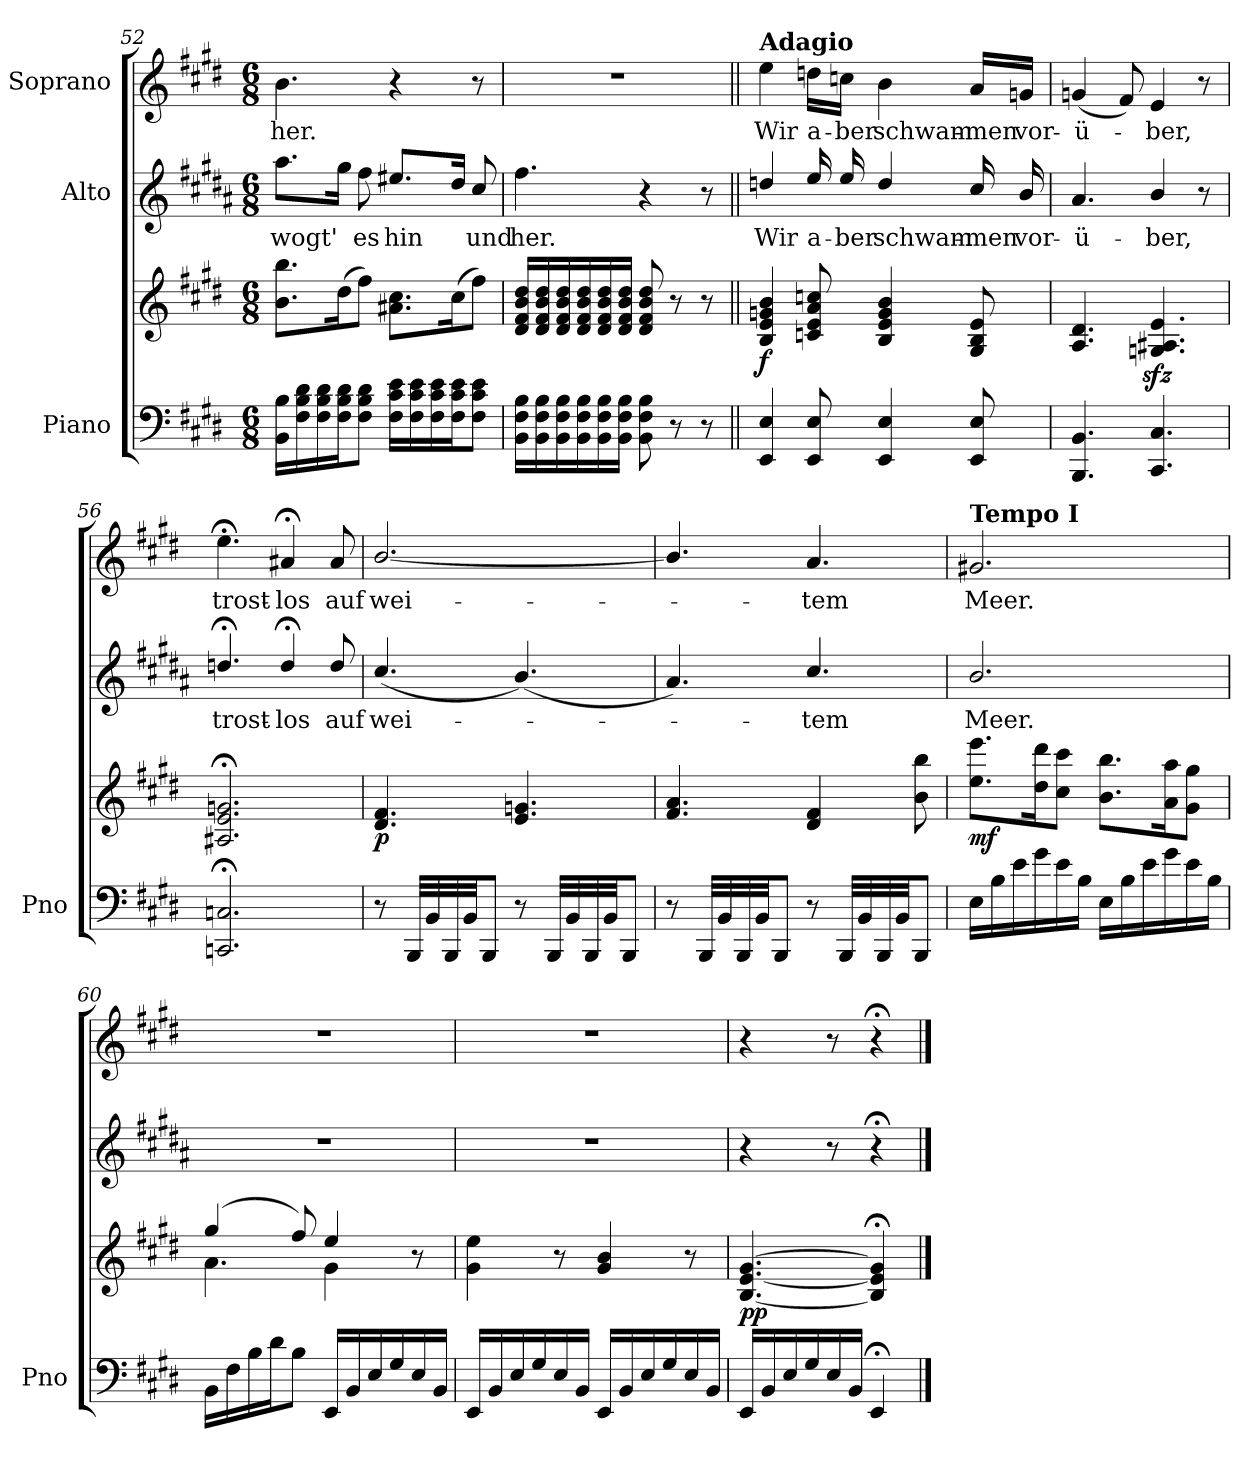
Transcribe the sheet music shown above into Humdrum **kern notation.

**kern	**kern	**dynam	**kern	**text	**kern	**text
*part3	*part3	*part3	*part2	*part2	*part1	*part1
*staff4	*staff3	*staff3/4	*staff2	*staff2	*staff1	*staff1
*I"Piano	*	*	*I"Alto	*	*I"Soprano	*
*I'Pno	*	*	*	*	*	*
*clefF4	*clefG2	*	*clefG2	*	*clefG2	*
*	*	*	*ITrd4c7	*	*	*
*k[f#c#g#d#]	*k[f#c#g#d#]	*	*k[f#c#g#d#]	*	*k[f#c#g#d#]	*
*M6/8	*M6/8	*	*M6/8	*	*M6/8	*
=52	=52	=52	=52	=52	=52	=52
!	!	!	!	!LO:LY:b	!	!LO:LY:b
16BB\ 16B\LL	8.b\ 8.bb\L	.	8.dd#\L	wogt'	4.b\	her.
16F#\ 16B\ 16d#\	.	.	.	.	.	.
16F#\ 16B\ 16d#\	.	.	.	.	.	.
16F#\ 16B\ 16d#\J	(>16dd#\K	.	16cc#\Jk	.	.	.
!	!	!	!	!LO:LY:b	!	!
8F#\ 8B\ 8d#\J	8ff#\J)	.	8b\	es	.	.
!	!	!	!	!LO:LY:b	!	!
16F#\ 16c#\ 16e\LL	8.a#X\ 8.cc#\L	.	8.a#X/L	hin	4r	.
16F#\ 16c#\ 16e\	.	.	.	.	.	.
16F#\ 16c#\ 16e\	.	.	.	.	.	.
16F#\ 16c#\ 16e\J	(>16cc#\K	.	16g#/Jk	.	.	.
!	!	!	!	!LO:LY:b	!	!
8F#\ 8c#\ 8e\J	8ff#\J)	.	8f#/	und	8r	.
=53	=53	=53	=53	=53	=53	=53
!	!	!	!	!LO:LY:b	!	!
16BB\ 16F#\ 16B\LL	16d#/ 16f#/ 16b/ 16dd#/LL	.	4.b\	her.	2.r	.
16BB\ 16F#\ 16B\	16d#/ 16f#/ 16b/ 16dd#/	.	.	.	.	.
16BB\ 16F#\ 16B\	16d#/ 16f#/ 16b/ 16dd#/	.	.	.	.	.
16BB\ 16F#\ 16B\	16d#/ 16f#/ 16b/ 16dd#/	.	.	.	.	.
16BB\ 16F#\ 16B\	16d#/ 16f#/ 16b/ 16dd#/	.	.	.	.	.
16BB\ 16F#\ 16B\JJ	16d#/ 16f#/ 16b/ 16dd#/JJ	.	.	.	.	.
8BB\ 8F#\ 8B\	8d#/ 8f#/ 8b/ 8dd#/	.	4r	.	.	.
8r	8r	.	.	.	.	.
8r	8r	.	8r	.	.	.
!!LO:LB:g=z
=54||	=54||	=54||	=54||	=54||	=54||	=54||
!	!	!	!	!	!LO:TX:a:B:t=Adagio	!
!	!	!LO:DY:b	!	!LO:LY:b	!	!LO:LY:b
4EE/ 4E/	4B/ 4e/ 4gn/ 4b/	f	4gn/	Wir	4ee\	Wir
!	!	!	!	!LO:LY:b	!	!LO:LY:b
8EE/ 8E/	8cn/ 8e/ 8a/ 8ccn/	.	16a/	a-	16ddn\LL	a-
!	!	!	!	!LO:LY:b	!	!LO:LY:b
.	.	.	16a/	-ber	16ccn\JJ	-ber
!	!	!	!	!LO:LY:b	!	!LO:LY:b
4EE/ 4E/	4B/ 4e/ 4g/ 4b/	.	4g/	schwam-	4b\	schwam-
!	!	!	!	!LO:LY:b	!	!LO:LY:b
8EE/ 8E/	8G#/ 8B/ 8e/	.	16f#/	-men	16a/LL	-men
!	!	!	!	!LO:LY:b	!	!LO:LY:b
.	.	.	16e/	vor-	16gn/JJ	vor-
=55	=55	=55	=55	=55	=55	=55
!	!	!	!	!LO:LY:b	!	!LO:LY:b
4.BBB/ 4.BB/	4.A/ 4.d#/	.	4.d#/	-ü-	(<4gn/	-ü-
.	.	.	.	.	8f#/)	.
!	!	!	!	!LO:LY:b	!	!LO:LY:b
4.CC#/ 4.C#/	4.Gn/zz< 4.A#X/zz< 4.e/zz<	.	4e/	-ber,	4e/	-ber,
.	.	.	8r	.	8r	.
=56	=56	=56	=56	=56	=56	=56
!	!	!	!	!LO:LY:b	!	!LO:LY:b
2.CCn/;< 2.Cn/;<	2.A#X/;< 2.e/;< 2.gn/;<	.	4.gn;</	trost-	4.ee;<\	trost-
!	!	!	!	!LO:LY:b	!	!LO:LY:b
.	.	.	4g;</	-los	4a#X;</	-los
!	!	!	!	!LO:LY:b	!	!LO:LY:b
.	.	.	8g/	auf	8a#/	auf
=57	=57	=57	=57	=57	=57	=57
!	!	!LO:DY:b	!	!LO:LY:b	!	!LO:LY:b
8r	4.d#/ 4.f#/	p	(<4.f#/	wei-	[2.b/	wei-
32BBB/LLL	.	.	.	.	.	.
32BB/	.	.	.	.	.	.
32BBB/	.	.	.	.	.	.
32BB/JJ	.	.	.	.	.	.
8BBB/J	.	.	.	.	.	.
8r	4.e/ 4.gn/	.	(<4.e/)	.	.	.
32BBB/LLL	.	.	.	.	.	.
32BB/	.	.	.	.	.	.
32BBB/	.	.	.	.	.	.
32BB/JJ	.	.	.	.	.	.
8BBB/J	.	.	.	.	.	.
=58	=58	=58	=58	=58	=58	=58
8r	4.f#/ 4.a/	.	4.d#/)	.	4.b/]	.
32BBB/LLL	.	.	.	.	.	.
32BB/	.	.	.	.	.	.
32BBB/	.	.	.	.	.	.
32BB/JJ	.	.	.	.	.	.
8BBB/J	.	.	.	.	.	.
!	!	!	!	!LO:LY:b	!	!LO:LY:b
8r	4d#/ 4f#/	.	4.f#/	-tem	4.a/	-tem
32BBB/LLL	.	.	.	.	.	.
32BB/	.	.	.	.	.	.
32BBB/	.	.	.	.	.	.
32BB/JJ	.	.	.	.	.	.
8BBB/J	8b\ 8bb\	.	.	.	.	.
!!LO:LB:g=z
=59	=59	=59	=59	=59	=59	=59
!	!	!	!	!	!LO:TX:a:B:t=Tempo I	!
!	!	!LO:DY:b	!	!LO:LY:b	!	!LO:LY:b
16E\LL	8.ee\ 8.eee\L	mf	2.e/	Meer.	2.g#X/	Meer.
16B\	.	.	.	.	.	.
16e\	.	.	.	.	.	.
16g#\	16dd#\ 16ddd#\K	.	.	.	.	.
16e\	8cc#\ 8ccc#\J	.	.	.	.	.
16B\JJ	.	.	.	.	.	.
16E\LL	8.b\ 8.bb\L	.	.	.	.	.
16B\	.	.	.	.	.	.
16e\	.	.	.	.	.	.
16g#\	16a\ 16aa\K	.	.	.	.	.
16e\	8g#\ 8gg#\J	.	.	.	.	.
16B\JJ	.	.	.	.	.	.
=60	=60	=60	=60	=60	=60	=60
*	*^	*	*	*	*	*
16BB\LL	(>4gg#/	4.a\	.	2.r	.	2.r	.
16F#\	.	.	.	.	.	.	.
16B\	.	.	.	.	.	.	.
16d#\J	.	.	.	.	.	.	.
8B\J	8ff#/)	.	.	.	.	.	.
16EE/LL	4ee/	4g#\	.	.	.	.	.
16BB/	.	.	.	.	.	.	.
16E/	.	.	.	.	.	.	.
16G#/	.	.	.	.	.	.	.
16E/	8r	8ryy	.	.	.	.	.
16BB/JJ	.	.	.	.	.	.	.
*	*v	*v	*	*	*	*	*
=61	=61	=61	=61	=61	=61	=61
16EE/LL	4g#\ 4ee\	.	2.r	.	2.r	.
16BB/	.	.	.	.	.	.
16E/	.	.	.	.	.	.
16G#/	.	.	.	.	.	.
16E/	8r	.	.	.	.	.
16BB/JJ	.	.	.	.	.	.
16EE/LL	4g#/ 4b/	.	.	.	.	.
16BB/	.	.	.	.	.	.
16E/	.	.	.	.	.	.
16G#/	.	.	.	.	.	.
16E/	8r	.	.	.	.	.
16BB/JJ	.	.	.	.	.	.
=62	=62	=62	=62	=62	=62	=62
!	!	!LO:DY:b	!	!	!	!
16EE/LL	[4.B/ [4.e/ [4.g#/	pp	4r	.	4r	.
16BB/	.	.	.	.	.	.
16E/	.	.	.	.	.	.
16G#/	.	.	.	.	.	.
16E/	.	.	8r	.	8r	.
16BB/JJ	.	.	.	.	.	.
4EE;</	4B/];< 4e/];< 4g#/];<	.	4r;<	.	4r;<	.
==	==	==	==	==	==	==
*-	*-	*-	*-	*-	*-	*-
